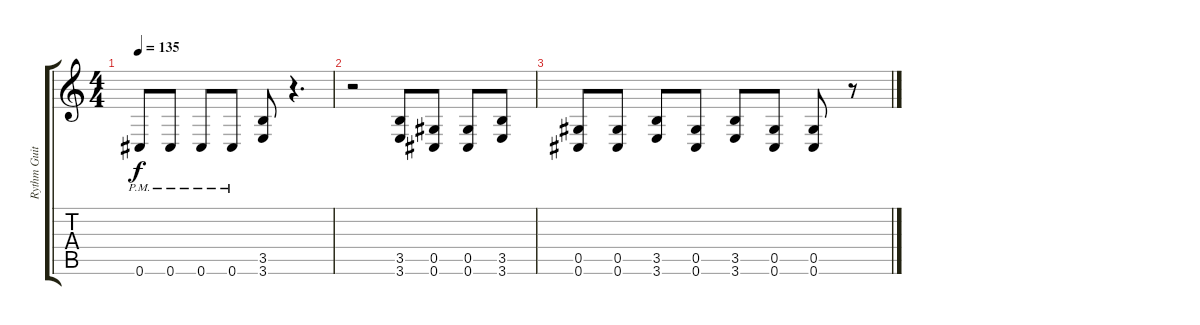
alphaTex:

\track ("Rythm Guitar" "Rythm Guit") {instrument distortionguitar}
\staff {score tabs}
\tuning (Eb4 Bb3 Gb3 Db3 Ab2 Db2) {hide}
\ts (4 4)
\tempo 135
\clef g2
\ks c
0.6{pm}.8{dy f} 0.6{pm}.8 0.6{pm}.8 0.6{pm}.8 (3.5 3.6).8 r.4{d} |
r.2 (3.5 3.6).8 (0.5 0.6).8 (0.5 0.6).8 (3.5 3.6).8 |
(0.5 0.6).8 (0.5 0.6).8 (3.5 3.6).8 (0.5 0.6).8 (3.5 3.6).8 (0.5 0.6).8 (0.5 0.6).8 r.8
